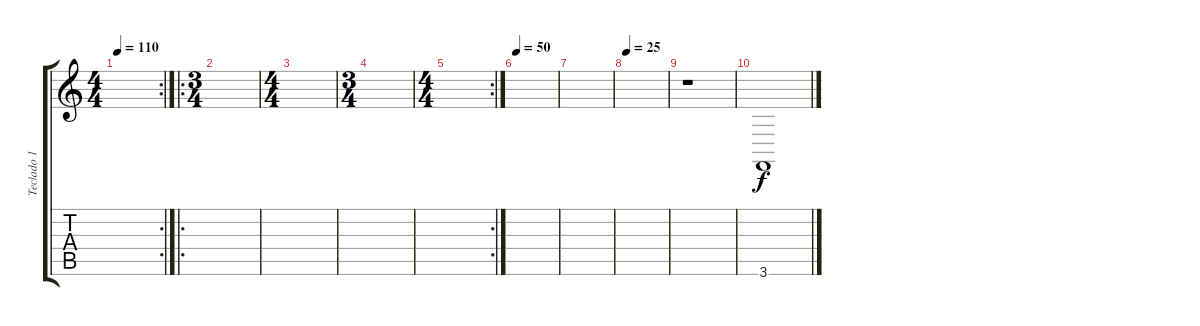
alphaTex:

\track ("Teclado 1" "Teclado 1") {instrument electricgrandpiano}
\staff {score tabs}
\tuning (D4 A3 F3 C3 G2 D2) {hide}
\rc 2
\ts (4 4)
\tempo 110
\clef g2
\ks c
|
\ro
\ts (3 4)
|
\ts (4 4)
|
\ts (3 4)
|
\rc 2
\ts (4 4)
|
\tempo 50
|
|
\tempo 25
|
r.1 |
3.6.1{dy f}
